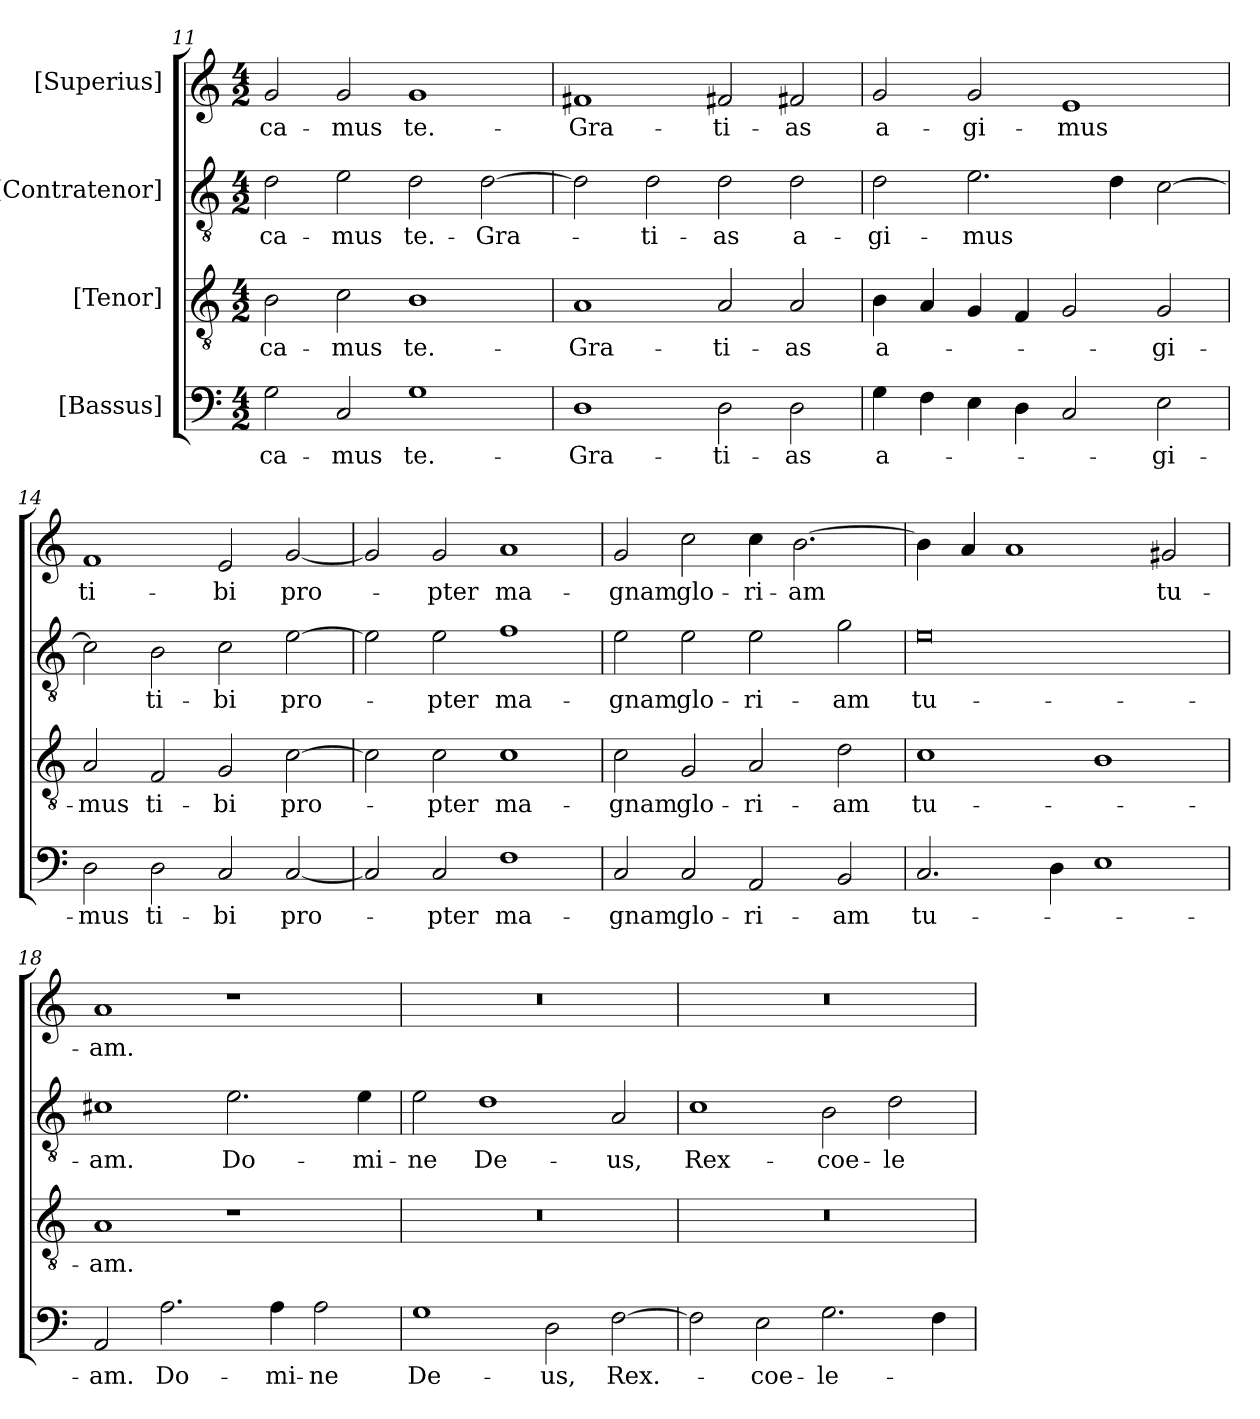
**kern	**text	**kern	**text	**kern	**text	**kern	**text
*part4	*part4	*part3	*part3	*part2	*part2	*part1	*part1
*staff4	*staff4	*staff3	*staff3	*staff2	*staff2	*staff1	*staff1
*I"[Bassus]	*	*I"[Tenor]	*	*I"[Contratenor]	*	*I"[Superius]	*
*clefF4	*	*clefGv2	*	*clefGv2	*	*clefG2	*
*k[]	*	*k[]	*	*k[]	*	*k[]	*
*M4/2	*	*M4/2	*	*M4/2	*	*M4/2	*
=11	=11	=11	=11	=11	=11	=11	=11
2G\	-ca-	2B\	-ca-	2d\	-ca-	2g/	-ca-
2C/	-mus	2c\	-mus	2e\	-mus	2g/	-mus
1G/	te.-	1B\	te.-	2d\	te.-	1g/	te.-
.	.	.	.	[2d\	Gra-	.	.
=12	=12	=12	=12	=12	=12	=12	=12
1D\	Gra-	1A/	Gra-	2d\]	.	1f#X/	Gra-
.	.	.	.	2d\	-ti-	.	.
2D\	-ti-	2A/	-ti-	2d\	-as	2f#X/	-ti-
2D\	-as	2A/	-as	2d\	a-	2f#X/	-as
=13	=13	=13	=13	=13	=13	=13	=13
4G\	a-	4B\	a-	2d\	-gi-	2g/	a-
4F\	.	4A/	.	.	.	.	.
4E\	.	4G/	.	2.e\	-mus	2g/	-gi-
4D\	.	4F/	.	.	.	.	.
2C/	.	2G/	.	.	.	1e/	-mus
.	.	.	.	4d\	.	.	.
2E\	-gi-	2G/	-gi-	[2c\	.	.	.
=14	=14	=14	=14	=14	=14	=14	=14
2D\	-mus	2A/	-mus	2c\]	.	1f/	ti-
2D\	ti-	2F/	ti-	2B\	ti-	.	.
2C/	-bi	2G/	-bi	2c\	-bi	2e/	-bi
[2C/	pro-	[2c\	pro-	[2e\	pro-	[2g/	pro­-
=15	=15	=15	=15	=15	=15	=15	=15
2C/]	.	2c\]	.	2e\]	.	2g/]	.
2C/	-pter	2c\	-pter	2e\	-pter	2g/	-pter
1F/	ma-	1c/	ma-	1f/	ma-	1a/	ma-
=16	=16	=16	=16	=16	=16	=16	=16
2C/	-gnam	2c\	-gnam	2e\	-gnam	2g/	-gnam
2C/	glo-	2G/	glo-	2e\	glo-	2cc\	glo-
2AA/	-ri-	2A/	-ri-	2e\	-ri-	4cc\	-ri-
.	.	.	.	.	.	[2.b\	-am
2BB/	-am	2d\	-am	2g\	-am	.	.
=17	=17	=17	=17	=17	=17	=17	=17
2.C/	tu-	1c/	tu-	0e\	tu-	4b\]	.
.	.	.	.	.	.	4a/	.
.	.	.	.	.	.	1a/	.
4D\	.	.	.	.	.	.	.
1E/	.	1B\	.	.	.	.	.
.	.	.	.	.	.	2g#X/	tu-
=18	=18	=18	=18	=18	=18	=18	=18
2AA/	-am.	1A/	-am.	1c#X/	-am.	1a/	am.-
2.A\	Do-	.	.	.	.	.	.
.	.	1r	.	2.e\	Do-	1r	.
4A\	-mi-	.	.	.	.	.	.
2A\	-ne	.	.	.	.	.	.
.	.	.	.	4e\	-mi-	.	.
=19	=19	=19	=19	=19	=19	=19	=19
1G/	De-	0r	.	2e\	-ne	0r	.
.	.	.	.	1d/	De-	.	.
2D\	-us,	.	.	.	.	.	.
[2F\	Rex.-	.	.	2A/	-us,	.	.
=20	=20	=20	=20	=20	=20	=20	=20
2F\]	.	0r	.	1c/	Rex-	0r	.
2E\	coe-	.	.	.	.	.	.
2.G\	-le-	.	.	2B\	coe-	.	.
.	.	.	.	2d\	-le-	.	.
4F\	.	.	.	.	.	.	.
=	=	=	=	=	=	=	=
*-	*-	*-	*-	*-	*-	*-	*-
